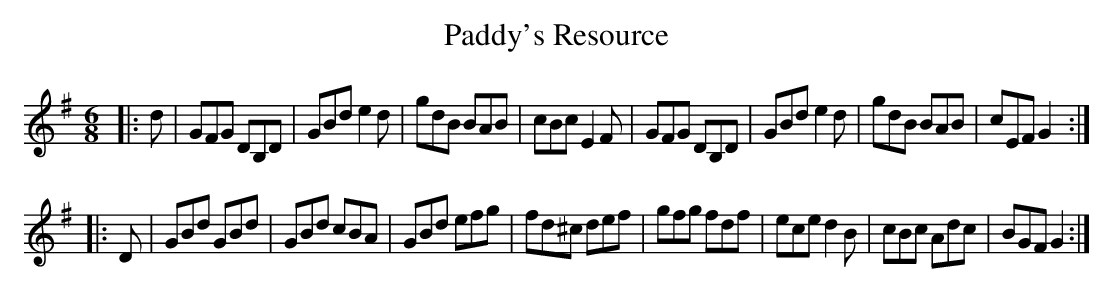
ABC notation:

X:1
T: Paddy's Resource
M: 6/8
L: 1/8
K: G
|: d |\
GFG DB,D | GBd e2d | gdB BAB | cBc E2F |\
GFG DB,D | GBd e2d | gdB BAB | cEF G2 :|
|: D |\
GBd GBd | GBd cBA | GBd efg | fd^c def |\
gfg fdf | ece d2B | cBc Adc | BGF G2 :|
